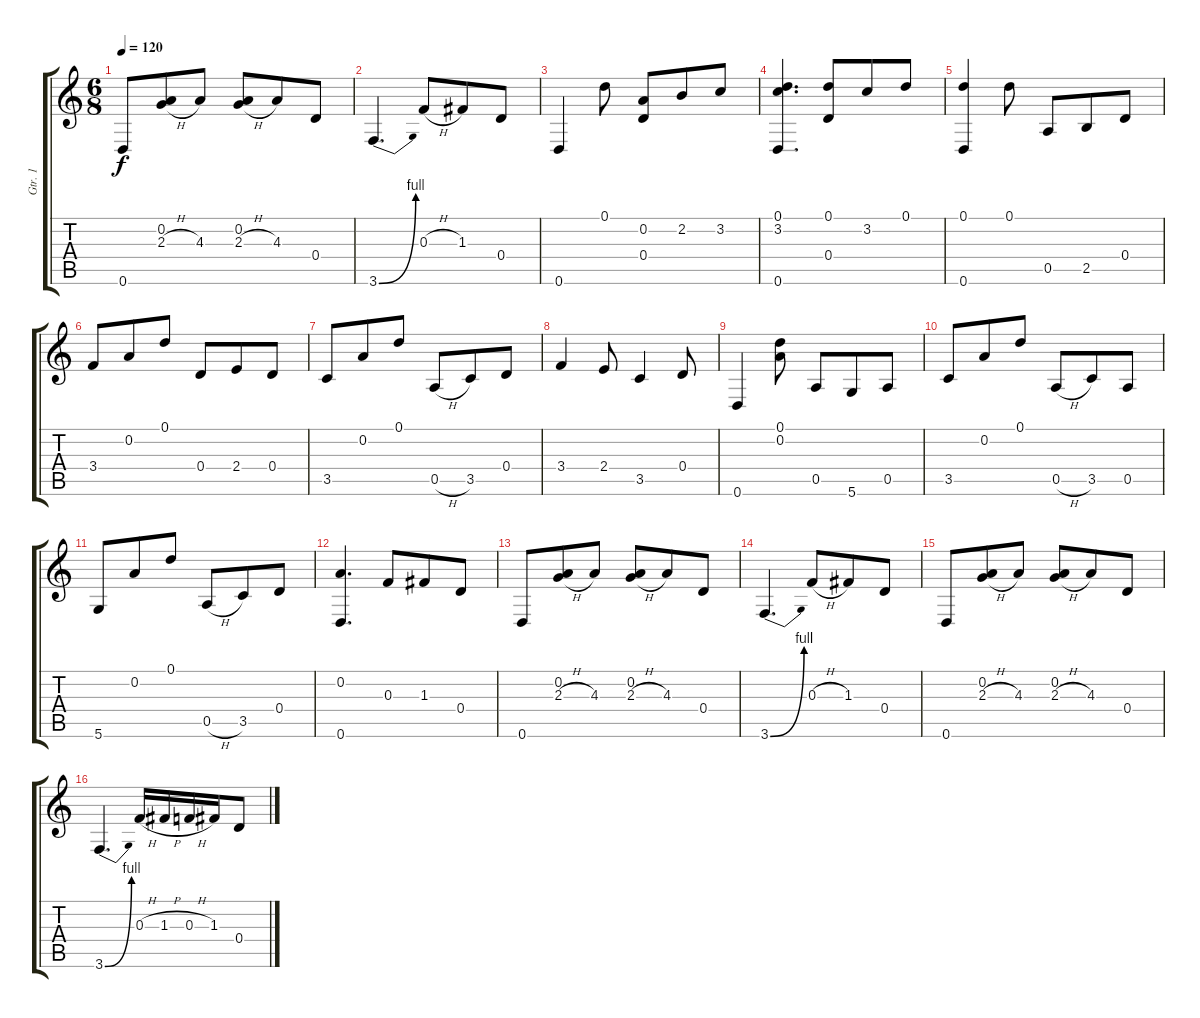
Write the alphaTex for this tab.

\track ("Gtr. 1" "Gtr. 1") {instrument acousticguitarsteel}
\staff {score tabs}
\tuning (D4 A3 F3 D3 A2 D2) {hide}
\ts (6 8)
\tempo 120
\clef g2
\ks c
0.6.8{dy f} (0.2 2.3{h}).8 4.3.8 (0.2 2.3{h}).8 4.3.8 0.4.8 |
3.6{be (bend 0 0 60 4)}.4{d} 0.3{h}.8 1.3.8 0.4.8 |
0.6.4 0.1.8 (0.2 0.4).8 2.2.8 3.2.8 |
(0.1 3.2 0.6).4{d} (0.1 0.4).8 3.2.8 0.1.8 |
(0.1 0.6).4 0.1.8 0.5.8 2.5.8 0.4.8 |
3.4.8 0.2.8 0.1.8 0.4.8 2.4.8 0.4.8 |
3.5.8 0.2.8 0.1.8 0.5{h}.8 3.5.8 0.4.8 |
3.4.4 2.4.8 3.5.4 0.4.8 |
0.6.4 (0.1 0.2).8 0.5.8 5.6.8 0.5.8 |
3.5.8 0.2.8 0.1.8 0.5{h}.8 3.5.8 0.5.8 |
5.6.8 0.2.8 0.1.8 0.5{h}.8 3.5.8 0.4.8 |
(0.2 0.6).4{d} 0.3.8 1.3.8 0.4.8 |
0.6.8 (0.2 2.3{h}).8 4.3.8 (0.2 2.3{h}).8 4.3.8 0.4.8 |
3.6{be (bend 0 0 60 4)}.4{d} 0.3{h}.8 1.3.8 0.4.8 |
0.6.8 (0.2 2.3{h}).8 4.3.8 (0.2 2.3{h}).8 4.3.8 0.4.8 |
3.6{be (bend 0 0 60 4)}.4{d} 0.3{h}.16 1.3{h}.16 0.3{h}.16 1.3.16 0.4.8
